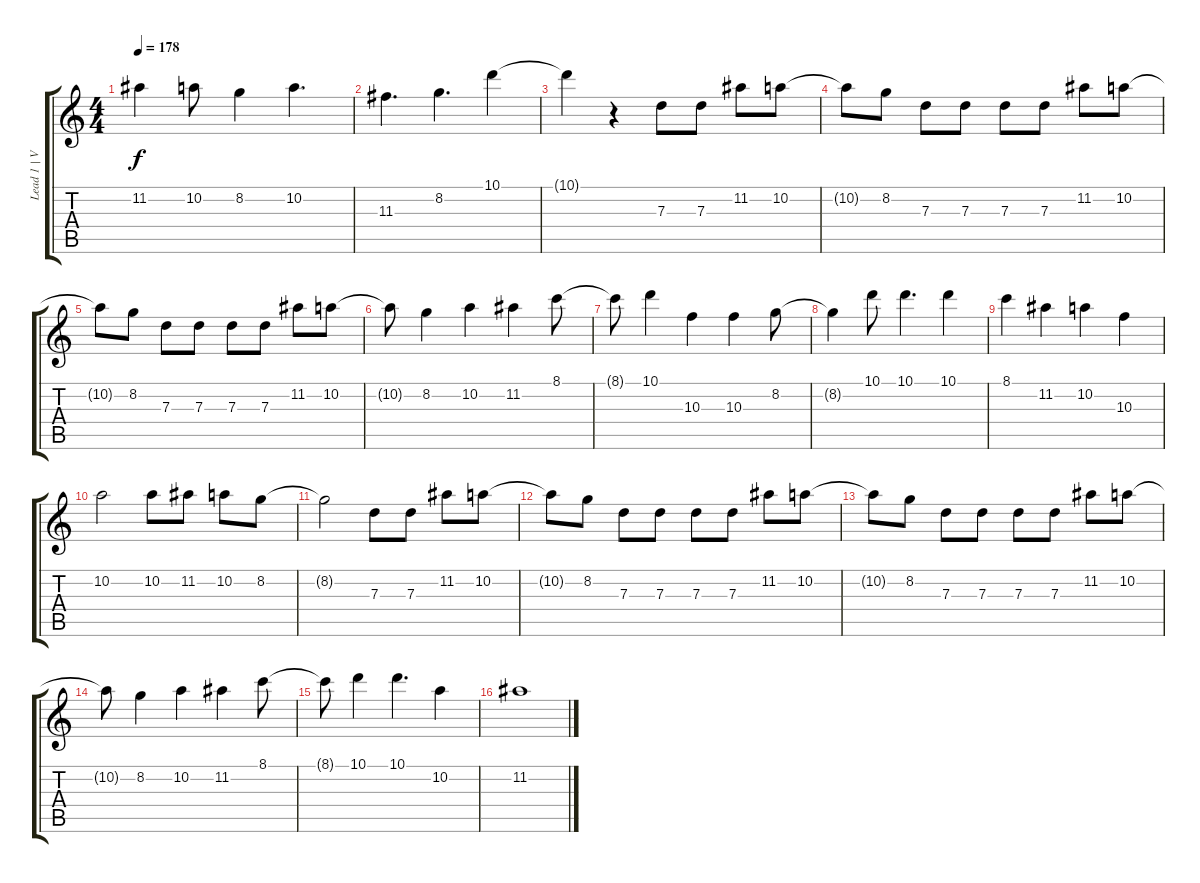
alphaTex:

\track ("Lead 1 | Voice" "Lead 1 | V") {instrument distortionguitar}
\staff {score tabs}
\tuning (E4 B3 G3 D3 A2 E2) {hide}
\ts (4 4)
\tempo 178
\clef g2
\ks c
11.2.4{dy f} 10.2.8 8.2.4 10.2.4{d} |
11.3.4{d} 8.2.4{d} 10.1.4 |
10.1{t}.4 r.4 7.3.8 7.3.8 11.2.8 10.2.8 |
\section ("" "")
10.2{t}.8 8.2.8 7.3.8 7.3.8 7.3.8 7.3.8 11.2.8 10.2.8 |
10.2{t}.8 8.2.8 7.3.8 7.3.8 7.3.8 7.3.8 11.2.8 10.2.8 |
10.2{t}.8 8.2.4 10.2.4 11.2.4 8.1.8 |
8.1{t}.8 10.1.4 10.3.4 10.3.4 8.2.8 |
8.2{t}.4 10.1.8 10.1.4{d} 10.1.4 |
8.1.4 11.2.4 10.2.4 10.3.4 |
10.2.2 10.2.8 11.2.8 10.2.8 8.2.8 |
8.2{t}.2 7.3.8 7.3.8 11.2.8 10.2.8 |
10.2{t}.8 8.2.8 7.3.8 7.3.8 7.3.8 7.3.8 11.2.8 10.2.8 |
10.2{t}.8 8.2.8 7.3.8 7.3.8 7.3.8 7.3.8 11.2.8 10.2.8 |
10.2{t}.8 8.2.4 10.2.4 11.2.4 8.1.8 |
8.1{t}.8 10.1.4 10.1.4{d} 10.2.4 |
11.2.1
